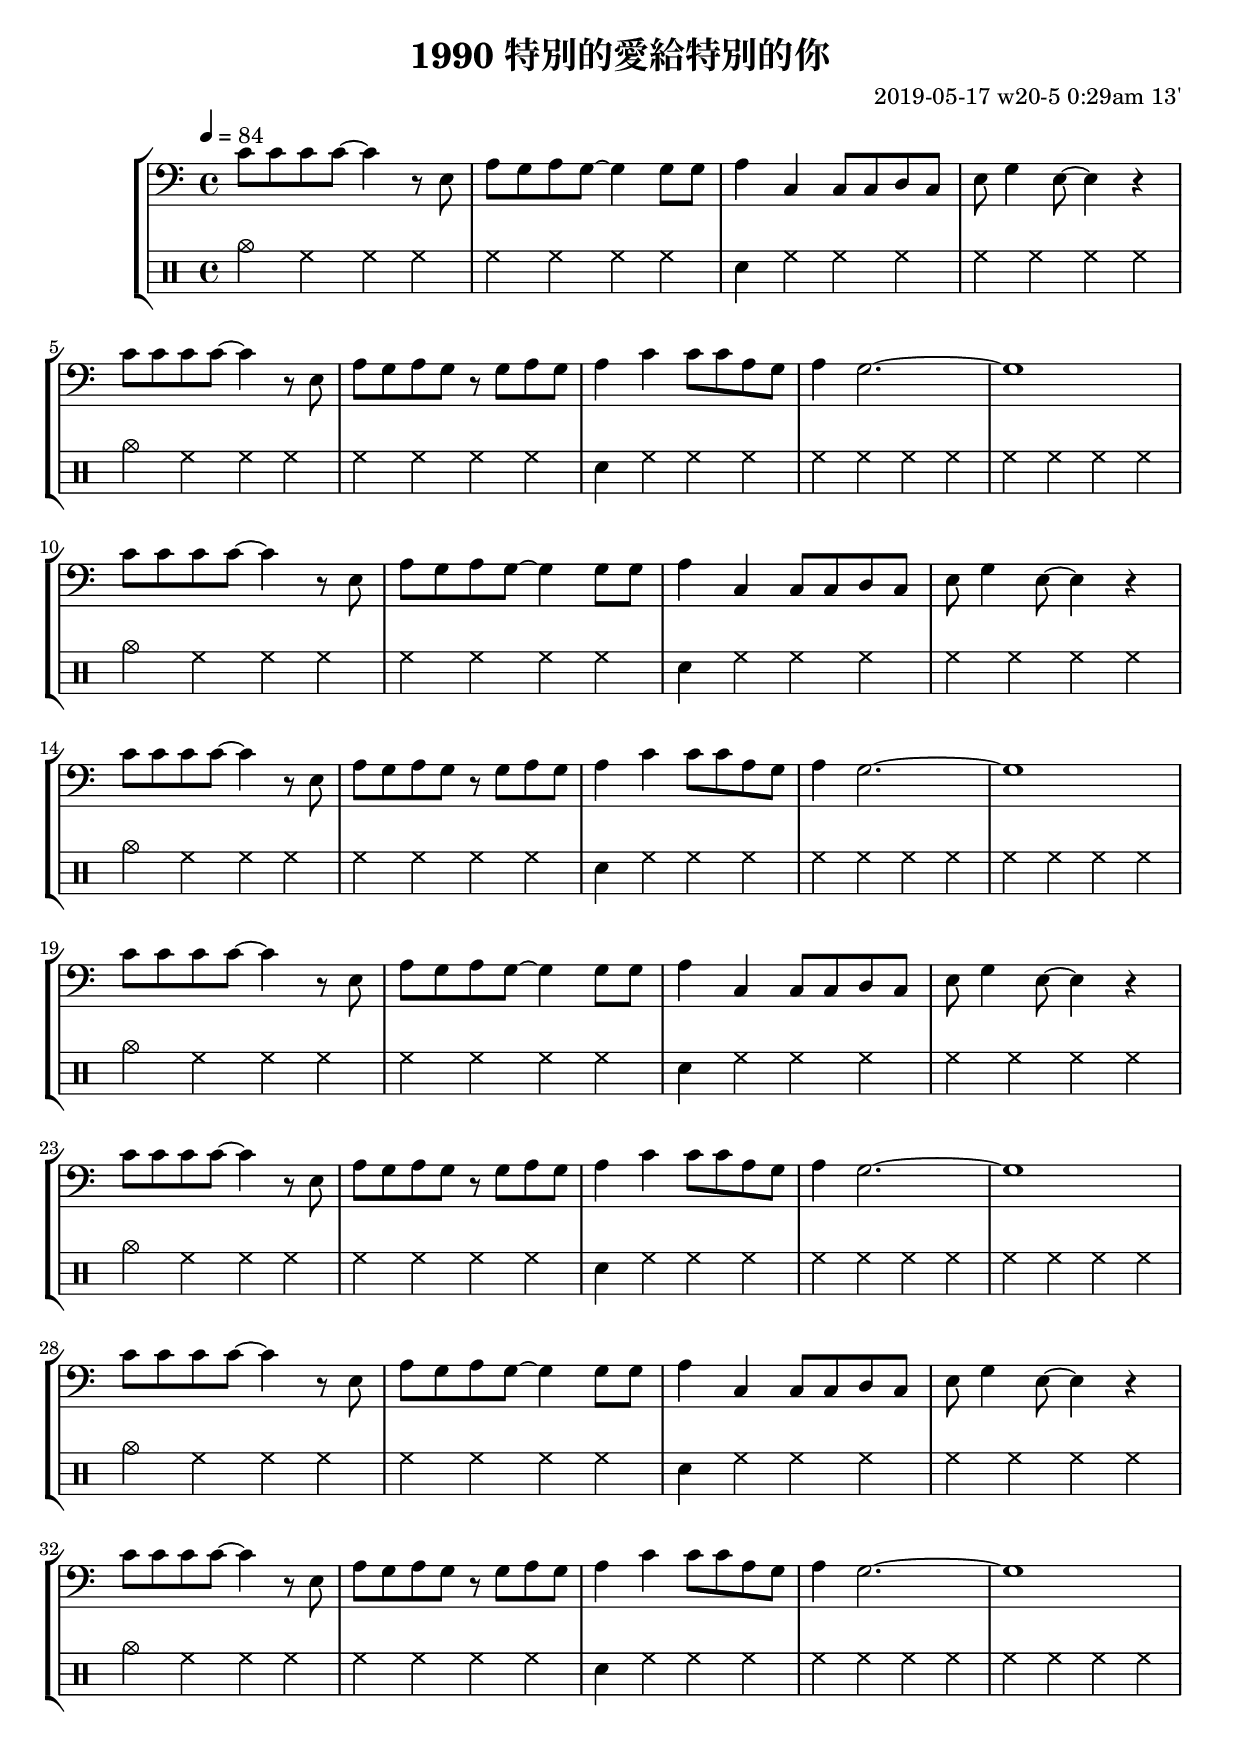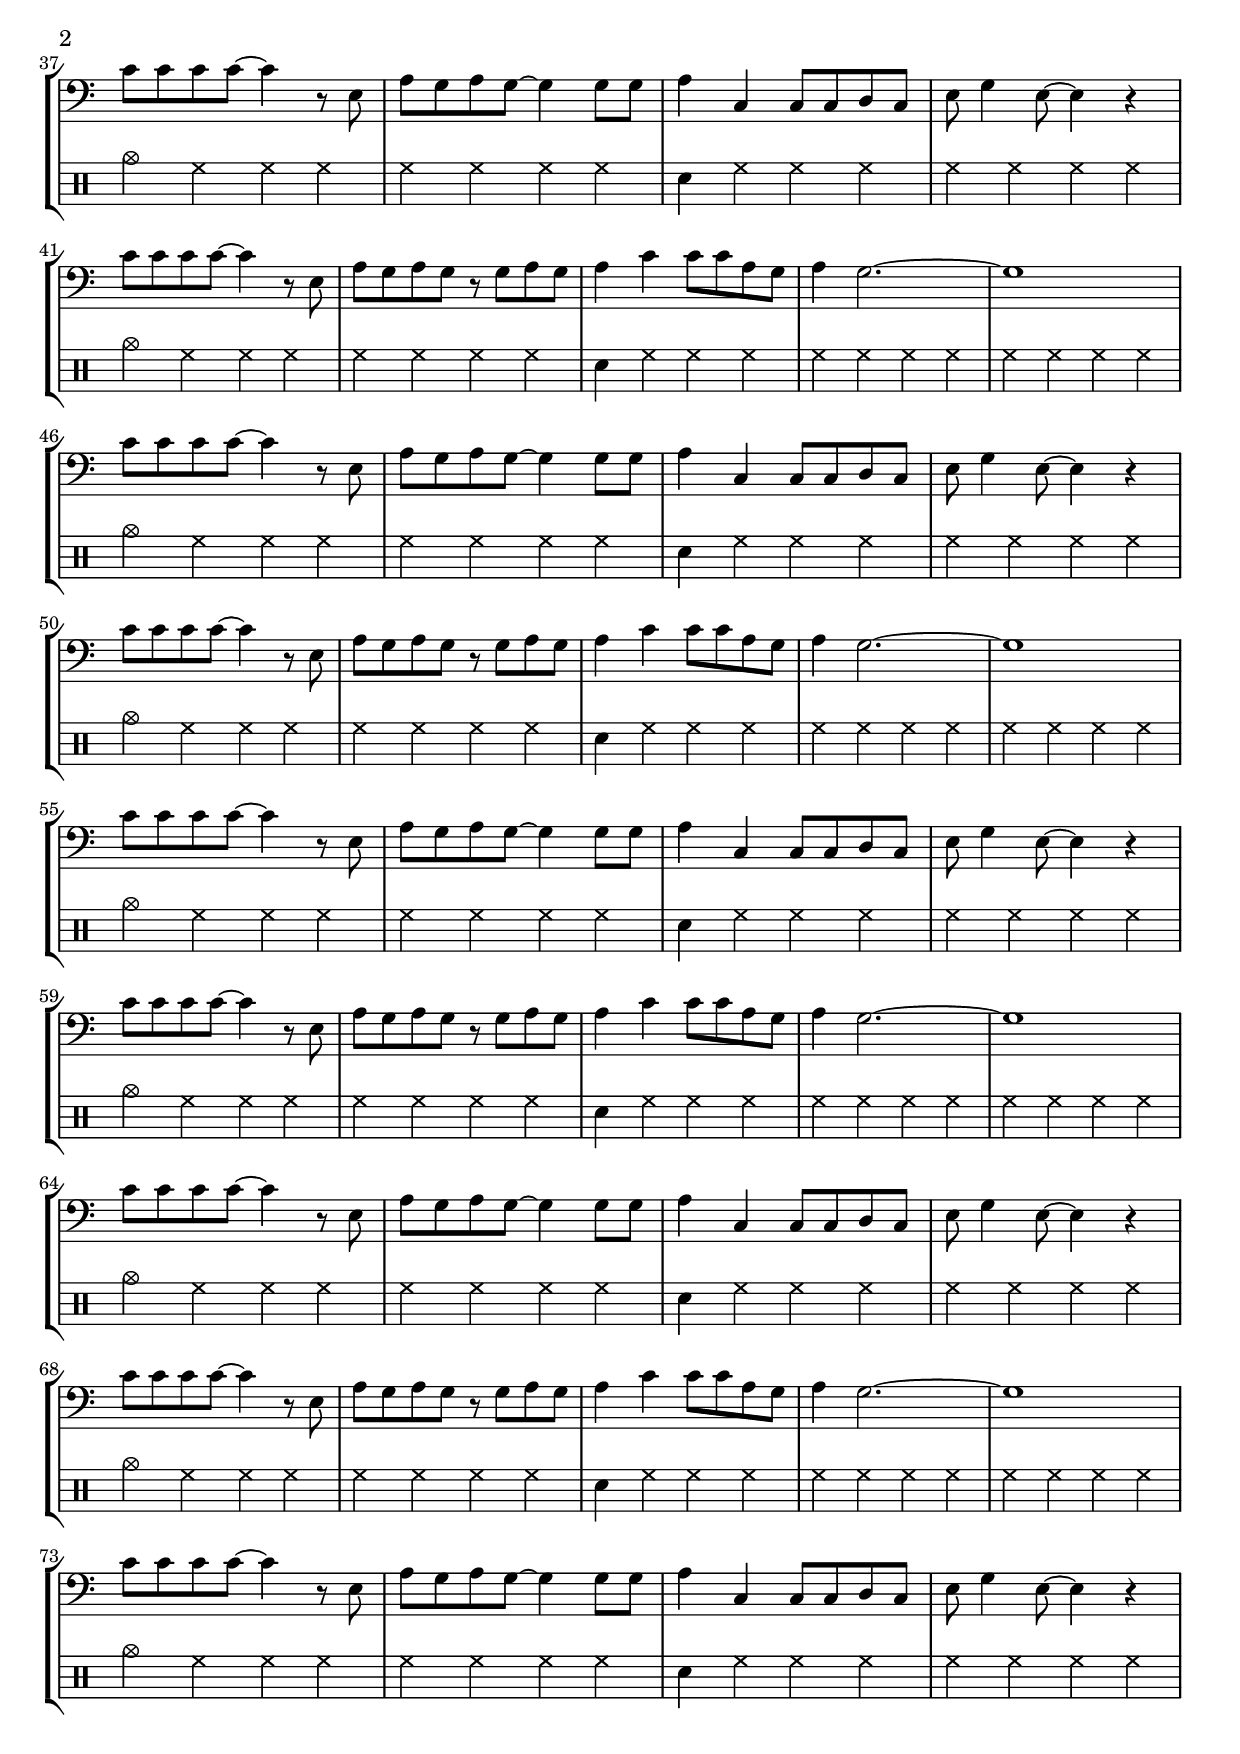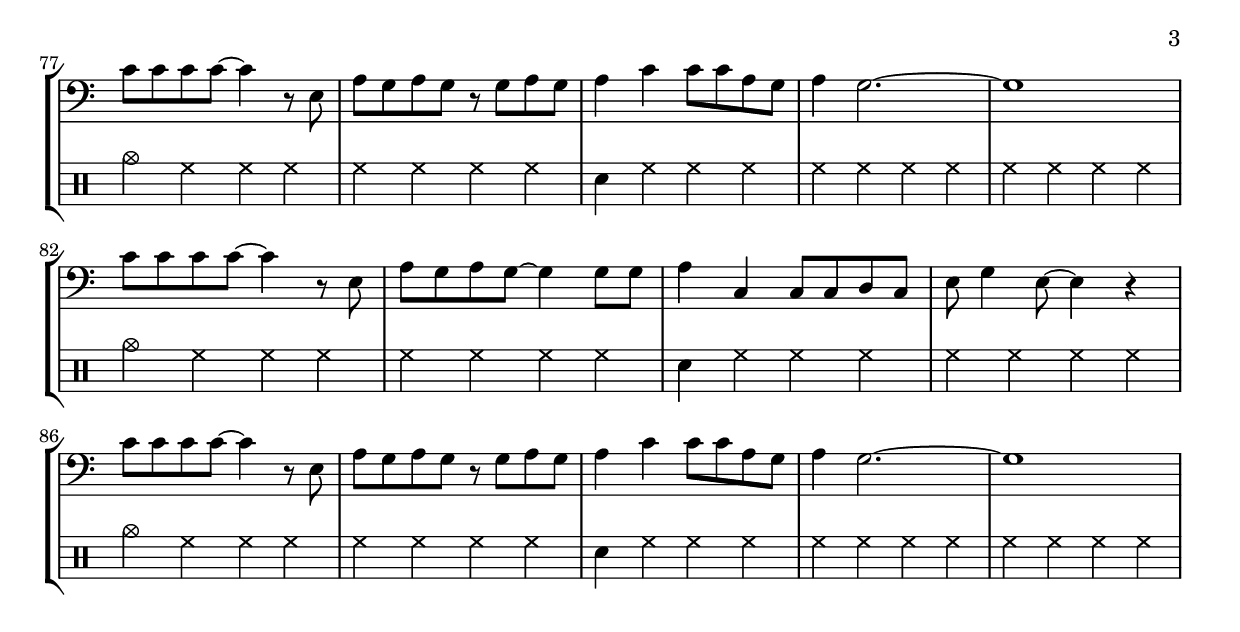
\header {
  title = "1990 特別的愛給特別的你"
  composer = "2019-05-17 w20-5 0:29am 13'"
}
\language english

%2019/08/14 w33/3 3:45am
metronome = \drummode{
 crashcymbal hh hh hh |
 hh hh hh hh |
 sn hh hh hh |
 hh hh hh hh |
 cymc hh hh hh |
 hh hh hh hh |
 sn hh hh hh |
 hh hh hh hh |
 hh hh hh hh |

 


}

repeatTimes = 10
%60s/84 beats * 9 bars*4 beats per bar*10 times = 0.7 * 360

\score {
  \new StaffGroup <<



  \transpose c c,{ %as

  %2019/08/15 w32/4 11:52am
  \new Staff \with {midiInstrument = #"violin"}
  \relative c' {
    \key c \major
    \clef bass
    \tempo 4=84
    
    
    \repeat unfold \repeatTimes {
    c'8 c c c ~ c4 r8 e,|
    a g a g~ g4 

    g8 g |
    a4 c, c8 c d c|
    e g4 e8~ e4 r | \break

    c'8 c c c ~ c4 r8 e,| 
    a g a g r g a g
    a4 c c8 c a g
    a4 g2.~ | g1 | \break

   

    
    }


    }



  }

  \drums {\repeat unfold \repeatTimes \metronome}
  
  >>

  \layout {}
  \midi {}
}